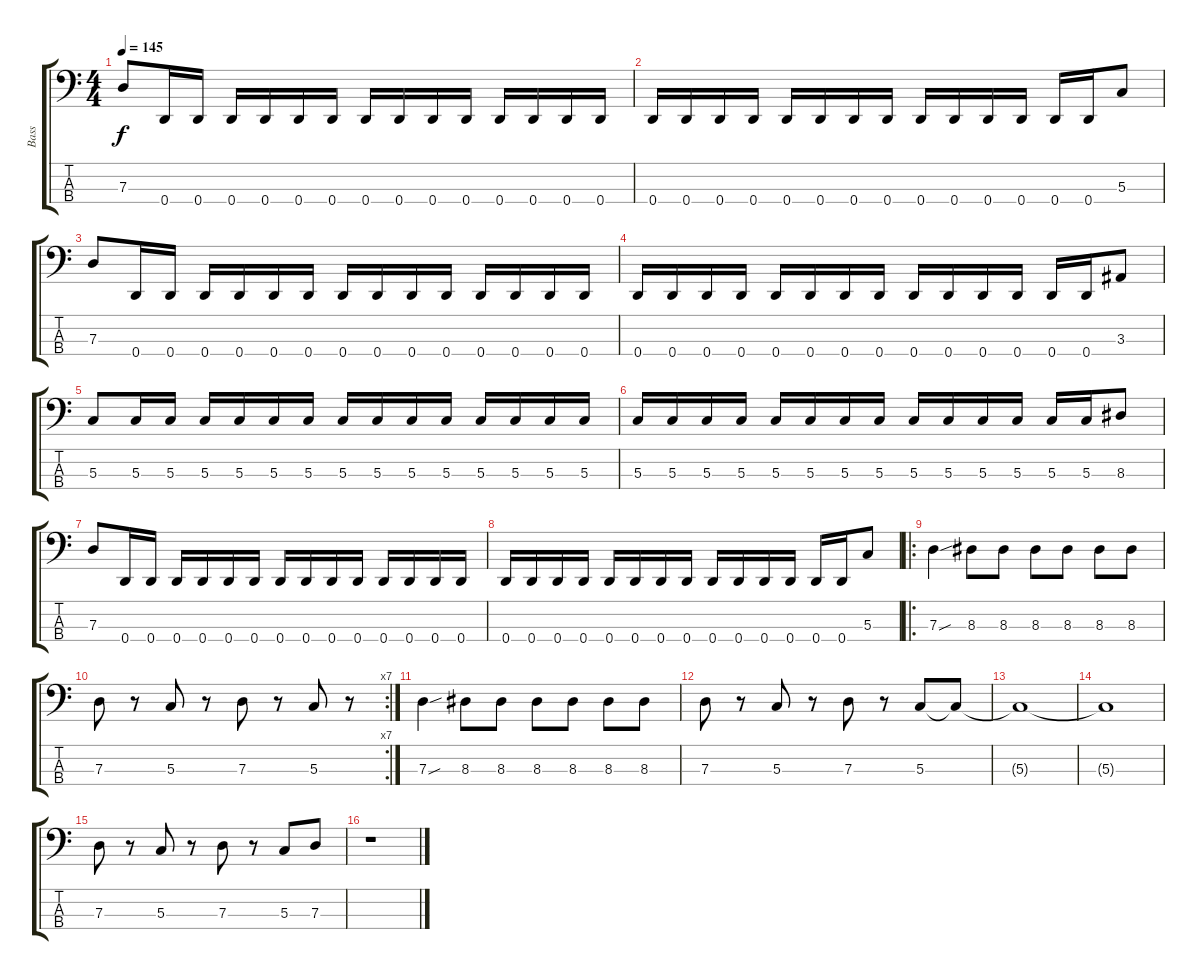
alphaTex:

\track ("Bass" "Bass") {instrument electricbasspick}
\staff {score tabs}
\tuning (F2 C2 G1 D1) {hide}
\ts (4 4)
\tempo 145
\clef f4
\ks c
7.3.8{dy f} 0.4.16 0.4.16 0.4.16 0.4.16 0.4.16 0.4.16 0.4.16 0.4.16 0.4.16 0.4.16 0.4.16 0.4.16 0.4.16 0.4.16 |
0.4.16 0.4.16 0.4.16 0.4.16 0.4.16 0.4.16 0.4.16 0.4.16 0.4.16 0.4.16 0.4.16 0.4.16 0.4.16 0.4.16 5.3.8 |
7.3.8 0.4.16 0.4.16 0.4.16 0.4.16 0.4.16 0.4.16 0.4.16 0.4.16 0.4.16 0.4.16 0.4.16 0.4.16 0.4.16 0.4.16 |
0.4.16 0.4.16 0.4.16 0.4.16 0.4.16 0.4.16 0.4.16 0.4.16 0.4.16 0.4.16 0.4.16 0.4.16 0.4.16 0.4.16 3.3.8 |
5.3.8 5.3.16 5.3.16 5.3.16 5.3.16 5.3.16 5.3.16 5.3.16 5.3.16 5.3.16 5.3.16 5.3.16 5.3.16 5.3.16 5.3.16 |
5.3.16 5.3.16 5.3.16 5.3.16 5.3.16 5.3.16 5.3.16 5.3.16 5.3.16 5.3.16 5.3.16 5.3.16 5.3.16 5.3.16 8.3.8 |
7.3.8 0.4.16 0.4.16 0.4.16 0.4.16 0.4.16 0.4.16 0.4.16 0.4.16 0.4.16 0.4.16 0.4.16 0.4.16 0.4.16 0.4.16 |
0.4.16 0.4.16 0.4.16 0.4.16 0.4.16 0.4.16 0.4.16 0.4.16 0.4.16 0.4.16 0.4.16 0.4.16 0.4.16 0.4.16 5.3.8 |
\ro
7.3{sou}.4 8.3.8 8.3.8 8.3.8 8.3.8 8.3.8 8.3.8 |
\rc 7
7.3.8 r.8 5.3.8 r.8 7.3.8 r.8 5.3.8 r.8 |
7.3{sou}.4 8.3.8 8.3.8 8.3.8 8.3.8 8.3.8 8.3.8 |
7.3.8 r.8 5.3.8 r.8 7.3.8 r.8 5.3.8 5.3{t}.8 |
5.3{t}.1 |
5.3{t}.1 |
7.3.8 r.8 5.3.8 r.8 7.3.8 r.8 5.3.8 7.3.8 |
r.1
